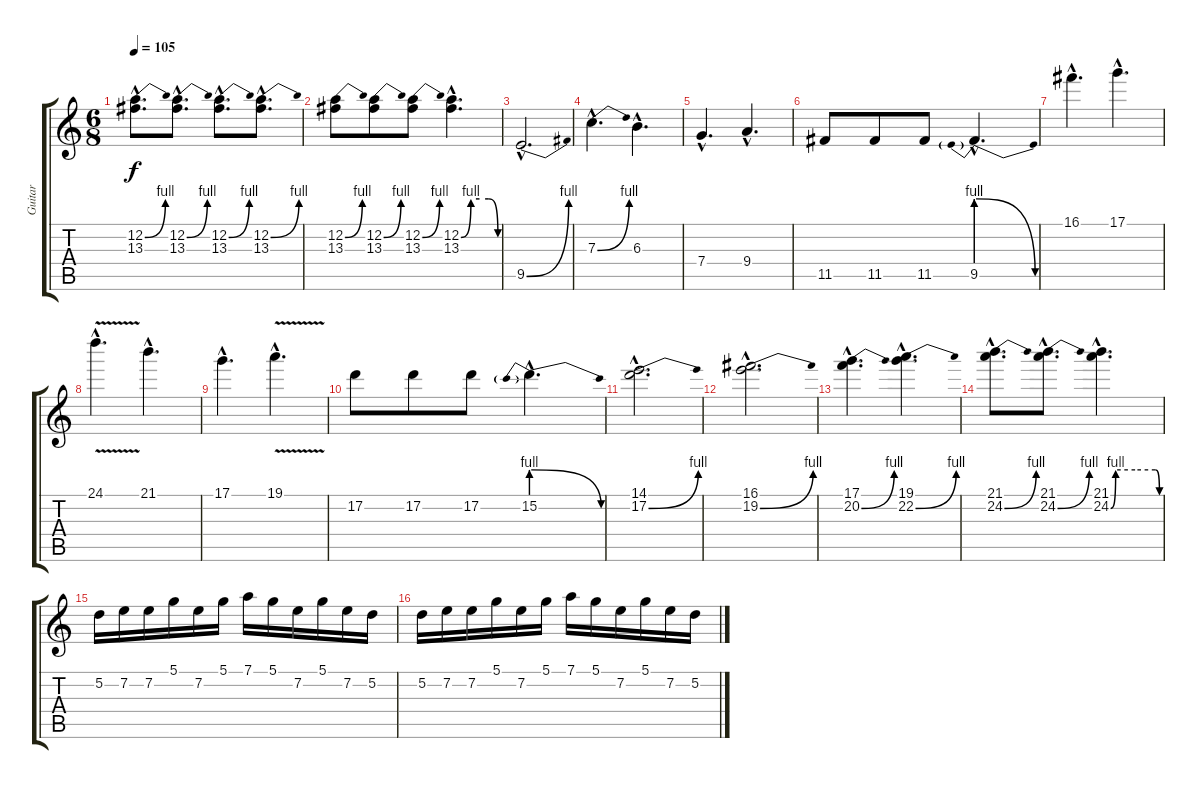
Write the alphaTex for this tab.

\track ("Guitar" "Guitar") {instrument distortionguitar}
\staff {score tabs}
\tuning (D4 A3 F3 C3 G2 D2) {hide}
\ts (6 8)
\tempo 105
\clef g2
\ks c
(12.2{be (bend 0 0 60 4) hac} 13.3{hac}).8{d dy f} (12.2{be (bend 0 0 60 4) hac} 13.3{hac}).8{d} (12.2{be (bend 0 0 60 4) hac} 13.3{hac}).8{d} (12.2{be (bend 0 0 60 4) hac} 13.3{hac}).8{d} |
(12.2{be (bend 0 0 60 4)} 13.3).8 (12.2{be (bend 0 0 60 4)} 13.3).8 (12.2{be (bend 0 0 60 4)} 13.3).8 (12.2{be (custom 0 0 16 4 30 4 45 4 60 0) hac} 13.3{hac}).4{d} |
9.5{be (bend 0 0 60 4) hac}.2{d} |
7.3{be (bend 0 0 60 4) hac}.4{d} 6.3{hac}.4{d} |
7.4{hac}.4{d} 9.4{hac}.4{d} |
11.5.8 11.5.8 11.5.8 9.5{be (prebendrelease 0 4 60 0) hac}.4{d} |
16.1{hac}.4{d} 17.1{hac}.4{d} |
24.1{v hac}.4{d} 21.1{hac}.4{d} |
17.1{hac}.4{d} 19.1{v hac}.4{d} |
17.2.8 17.2.8 17.2.8 15.2{be (prebendrelease 0 4 60 0) hac}.4{d} |
(14.1{hac} 17.2{be (bend 0 0 60 4) hac}).2{d} |
(16.1{hac} 19.2{be (bend 0 0 60 4) hac}).2{d} |
(17.1{hac} 20.2{be (bend 0 0 60 4) hac}).4{d} (19.1{hac} 22.2{be (bend 0 0 60 4) hac}).4{d} |
(21.1{hac} 24.2{be (bend 0 0 60 4) hac}).8{d} (21.1{hac} 24.2{be (bend 0 0 60 4) hac}).8{d} (21.1{hac} 24.2{be (custom 0 0 6 4 30 4 55 4 60 0) hac}).4{d} |
5.2.16 7.2.16 7.2.16 5.1.16 7.2.16 5.1.16 7.1.16 5.1.16 7.2.16 5.1.16 7.2.16 5.2.16 |
5.2.16 7.2.16 7.2.16 5.1.16 7.2.16 5.1.16 7.1.16 5.1.16 7.2.16 5.1.16 7.2.16 5.2.16
